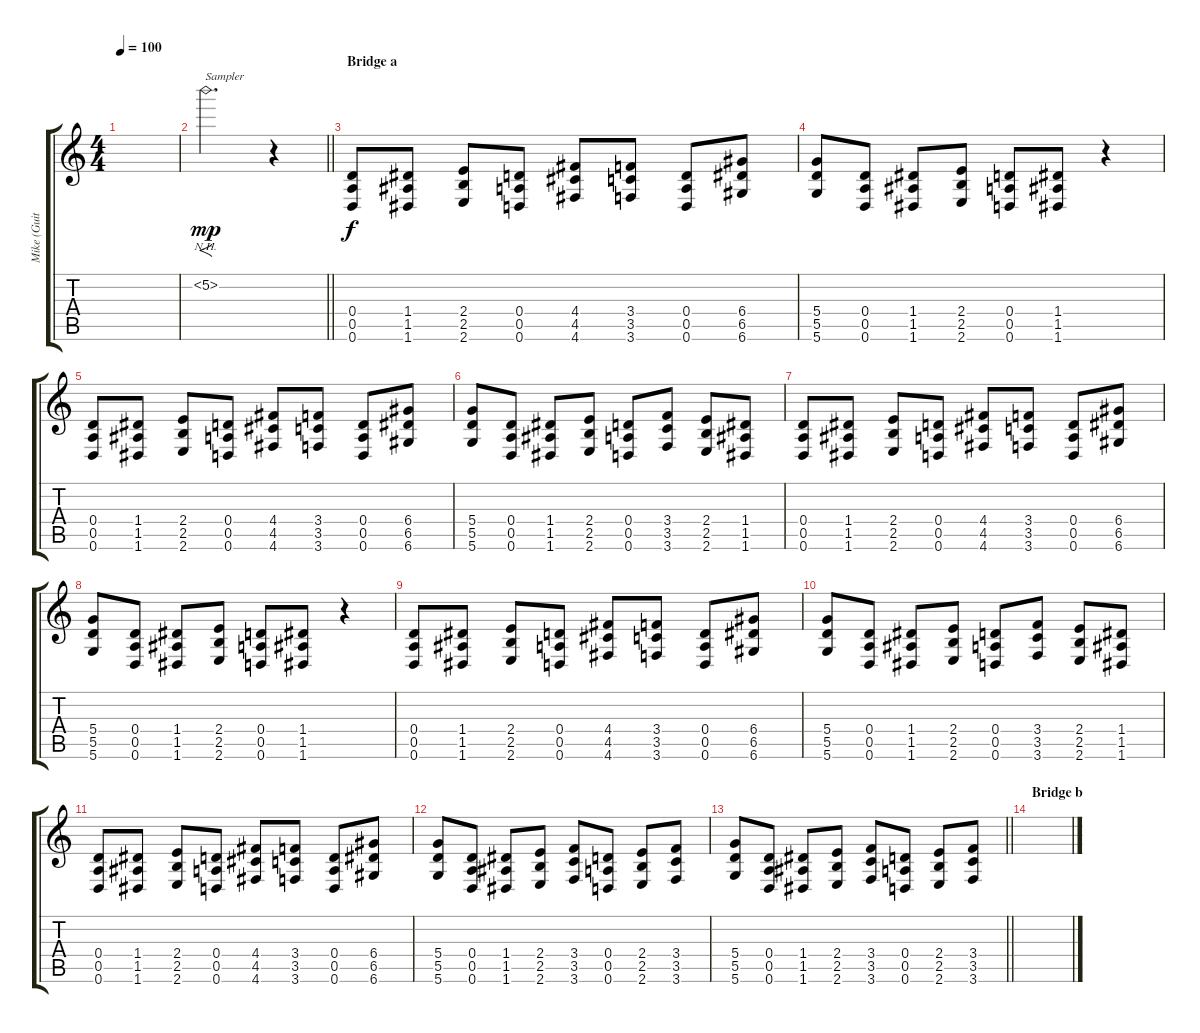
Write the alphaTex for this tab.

\track ("Mike (Guitar)" "Mike (Guit") {instrument distortionguitar}
\staff {score tabs}
\tuning (E4 B3 G3 D3 A2 D2) {hide}
\ts (4 4)
\tempo 100
\clef g2
\ks c
|
\barLineRight lightlight
5.2{nh}.2{f d txt "Sampler" dy mp} r.4 |
\section ("" "Bridge a")
(0.4 0.5 0.6).8{dy f} (1.4 1.5 1.6).8 (2.4 2.5 2.6).8 (0.4 0.5 0.6).8 (4.4 4.5 4.6).8 (3.4 3.5 3.6).8 (0.4 0.5 0.6).8 (6.4 6.5 6.6).8 |
(5.4 5.5 5.6).8 (0.4 0.5 0.6).8 (1.4 1.5 1.6).8 (2.4 2.5 2.6).8 (0.4 0.5 0.6).8 (1.4 1.5 1.6).8 r.4 |
(0.4 0.5 0.6).8 (1.4 1.5 1.6).8 (2.4 2.5 2.6).8 (0.4 0.5 0.6).8 (4.4 4.5 4.6).8 (3.4 3.5 3.6).8 (0.4 0.5 0.6).8 (6.4 6.5 6.6).8 |
(5.4 5.5 5.6).8 (0.4 0.5 0.6).8 (1.4 1.5 1.6).8 (2.4 2.5 2.6).8 (0.4 0.5 0.6).8 (3.4 3.5 3.6).8 (2.4 2.5 2.6).8 (1.4 1.5 1.6).8 |
(0.4 0.5 0.6).8 (1.4 1.5 1.6).8 (2.4 2.5 2.6).8 (0.4 0.5 0.6).8 (4.4 4.5 4.6).8 (3.4 3.5 3.6).8 (0.4 0.5 0.6).8 (6.4 6.5 6.6).8 |
(5.4 5.5 5.6).8 (0.4 0.5 0.6).8 (1.4 1.5 1.6).8 (2.4 2.5 2.6).8 (0.4 0.5 0.6).8 (1.4 1.5 1.6).8 r.4 |
(0.4 0.5 0.6).8 (1.4 1.5 1.6).8 (2.4 2.5 2.6).8 (0.4 0.5 0.6).8 (4.4 4.5 4.6).8 (3.4 3.5 3.6).8 (0.4 0.5 0.6).8 (6.4 6.5 6.6).8 |
(5.4 5.5 5.6).8 (0.4 0.5 0.6).8 (1.4 1.5 1.6).8 (2.4 2.5 2.6).8 (0.4 0.5 0.6).8 (3.4 3.5 3.6).8 (2.4 2.5 2.6).8 (1.4 1.5 1.6).8 |
(0.4 0.5 0.6).8 (1.4 1.5 1.6).8 (2.4 2.5 2.6).8 (0.4 0.5 0.6).8 (4.4 4.5 4.6).8 (3.4 3.5 3.6).8 (0.4 0.5 0.6).8 (6.4 6.5 6.6).8 |
(5.4 5.5 5.6).8 (0.4 0.5 0.6).8 (1.4 1.5 1.6).8 (2.4 2.5 2.6).8 (3.4 3.5 3.6).8 (0.4 0.5 0.6).8 (2.4 2.5 2.6).8 (3.4 3.5 3.6).8 |
\barLineRight lightlight
(5.4 5.5 5.6).8 (0.4 0.5 0.6).8 (1.4 1.5 1.6).8 (2.4 2.5 2.6).8 (3.4 3.5 3.6).8 (0.4 0.5 0.6).8 (2.4 2.5 2.6).8 (3.4 3.5 3.6).8 |
\section ("" "Bridge b")
